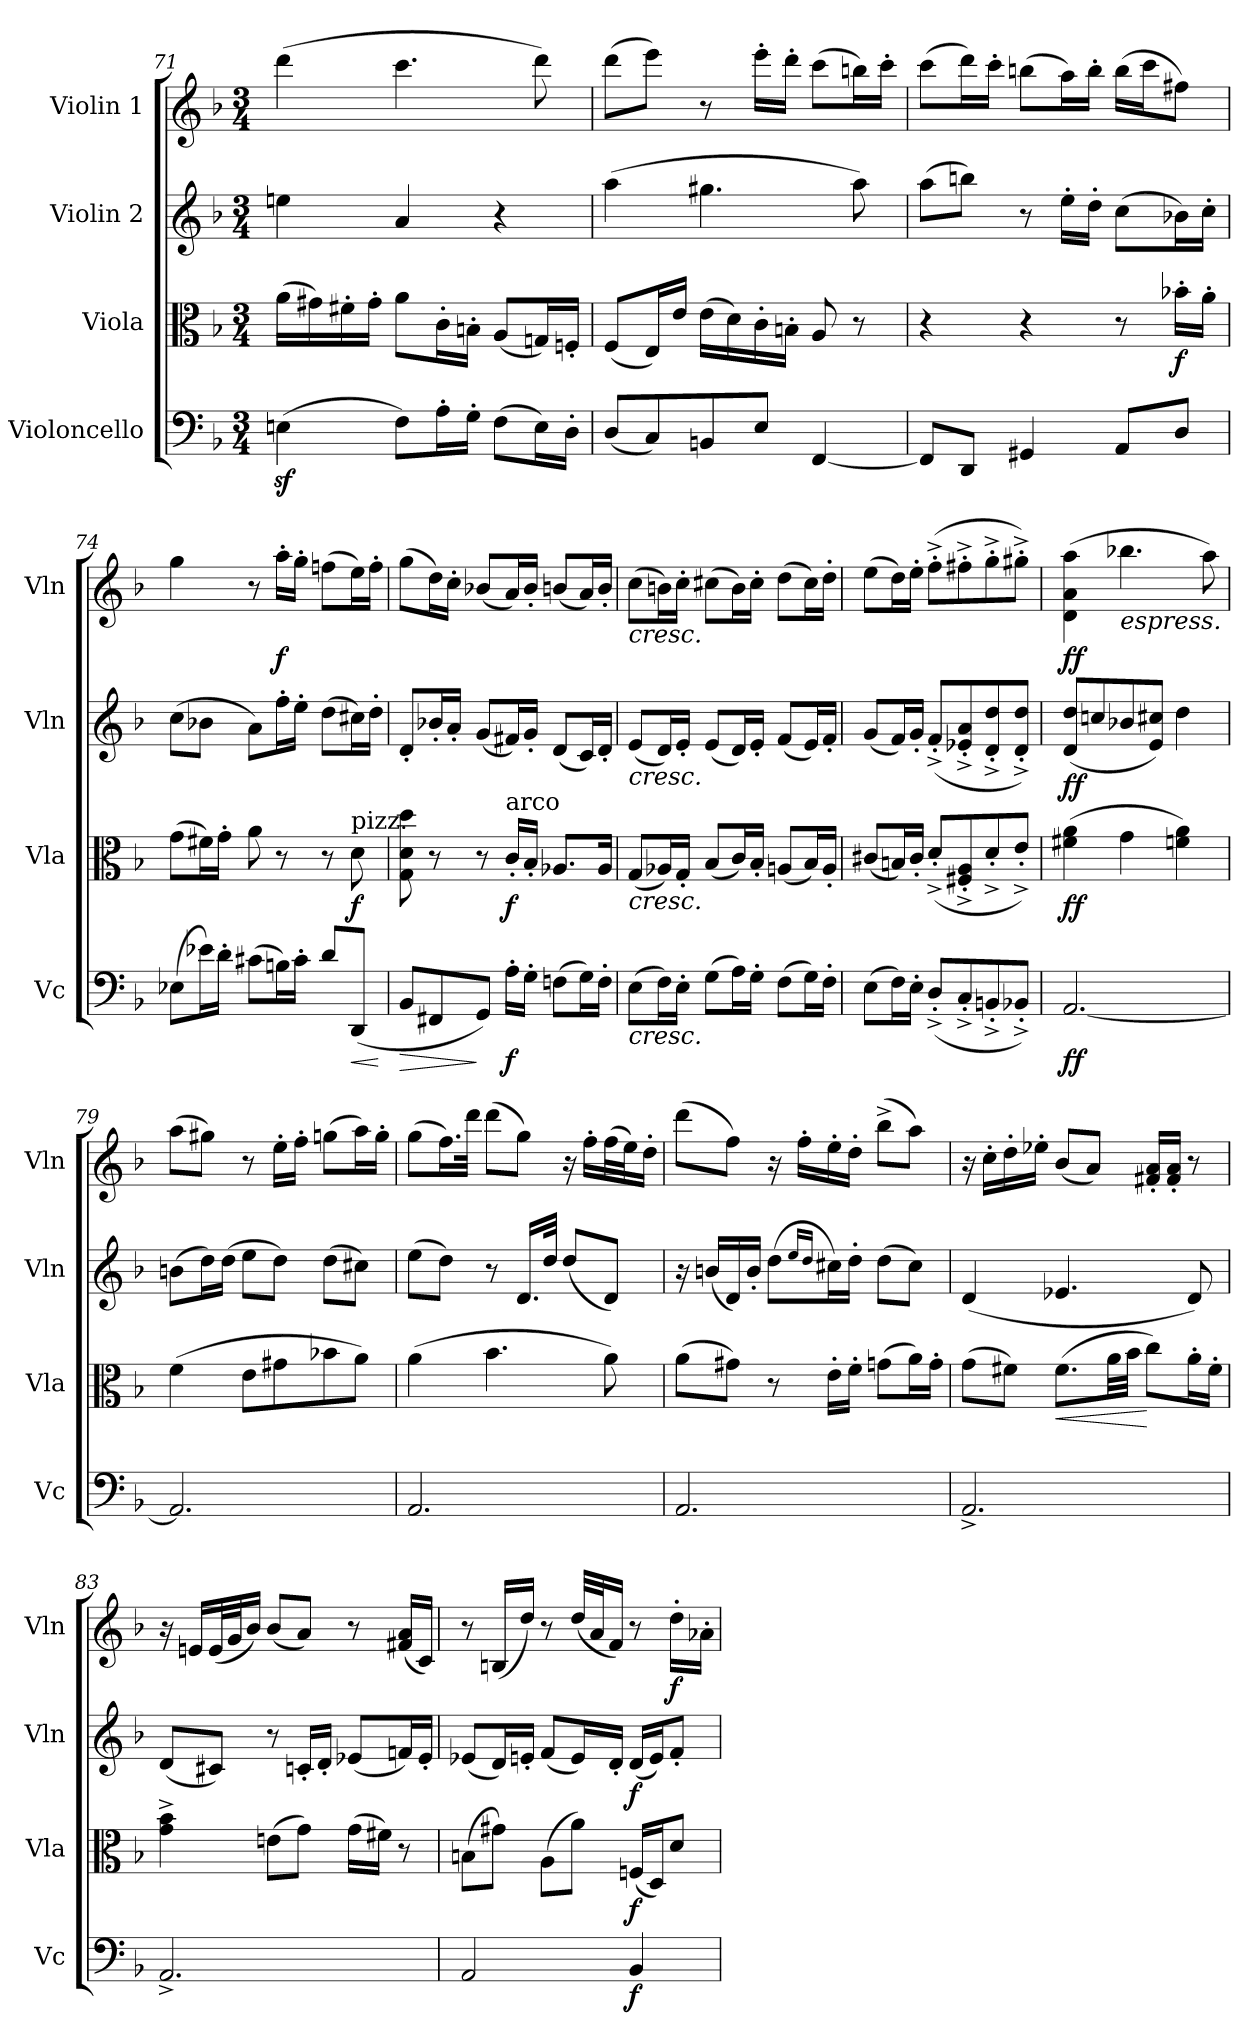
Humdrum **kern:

**kern	**dynam	**kern	**dynam	**kern	**dynam	**kern	**dynam
*part4	*part4	*part3	*part3	*part2	*part2	*part1	*part1
*staff4	*staff4	*staff3	*staff3	*staff2	*staff2	*staff1	*staff1
*I"Violoncello	*	*I"Viola	*	*I"Violin 2	*	*I"Violin 1	*
*I'Vc	*	*I'Vla	*	*I'Vln	*	*I'Vln	*
*clefF4	*	*clefC3	*	*clefG2	*	*clefG2	*
*k[b-]	*	*k[b-]	*	*k[b-]	*	*k[b-]	*
*M3/4	*	*M3/4	*	*M3/4	*	*M3/4	*
=71	=71	=71	=71	=71	=71	=71	=71
(4Enz<\	.	(16a\LL	.	4een\	.	(4ddd\	.
.	.	16g#X\)	.	.	.	.	.
.	.	16f#X'\	.	.	.	.	.
.	.	16g#'\JJ	.	.	.	.	.
8F\L)	.	8a\L	.	4a/	.	4.ccc\	.
16A'\L	.	16c'\L	.	.	.	.	.
16G'\JJ	.	16Bn'\JJ	.	.	.	.	.
(8F\L	.	(8A/L	.	4r	.	.	.
16E\L)	.	16Gn/L)	.	.	.	8ddd\)	.
16D'\JJ	.	16Fn'/JJ	.	.	.	.	.
!!LO:LB:g=z
=72	=72	=72	=72	=72	=72	=72	=72
(8D/L	.	(8F/L	.	(4aa\	.	(8ddd\L	.
8C/)	.	16E/L)	.	.	.	8eee\J)	.
.	.	16e/JJ	.	.	.	.	.
8BBn/	.	(16e\LL	.	4.gg#X\	.	8r	.
.	.	16d\)	.	.	.	.	.
8E/J	.	16c'\	.	.	.	16eee'\LL	.
.	.	16Bn'\JJ	.	.	.	16ddd'\JJ	.
[4FF/	.	8A/	.	.	.	(8ccc\L	.
.	.	8r	.	8aa\)	.	16bbn\L)	.
.	.	.	.	.	.	16ccc'\JJ	.
=73	=73	=73	=73	=73	=73	=73	=73
!	!LO:DY:b	!	!	!	!	!	!
!	!LO:DY:n=1:b	!	!	!	!LO:DY:b	!	!
!	!	!	!	!	!LO:DY:n=1:b	!	!LO:DY:b
!	!	!	!	!	!	!	!LO:DY:n=1:b
8FF/L]	other-dynamics f	4r	.	(8aa\L	other-dynamics f	(8ccc\L	other-dynamics f
8DD/J	.	.	.	8bbn\J)	.	16ddd\L)	.
.	.	.	.	.	.	16ccc'\JJ	.
4GG#X/	.	4r	.	8r	.	(8bbn\L	.
.	.	.	.	16ee'\LL	.	16aa\L)	.
.	.	.	.	16dd'\JJ	.	16bb'\JJ	.
8AA/L	.	8r	.	(8cc\L	.	(16bb\LL	.
.	.	.	.	.	.	16ccc\J	.
!	!	!	!LO:DY:b	!	!	!	!
8D/J	.	16b-X'\LL	f	16b-X\L)	.	8ff#X\J)	.
.	.	16a'\JJ	.	16cc'\JJ	.	.	.
=74	=74	=74	=74	=74	=74	=74	=74
(8E-X\L	.	(8g\L	.	(8cc\L	.	4gg\	.
16e-X\L)	.	16f#X\L)	.	8b-X\J	.	.	.
16d'\JJ	.	16g'\JJ	.	.	.	.	.
(8c#X\L	.	8a\	.	8a\L)	.	8r	.
!	!	!	!	!	!	!	!LO:DY:b
16Bn\L)	.	8r	.	16ff'\L	.	16aa'\LL	f
16c#'\JJ	.	.	.	16ee'\JJ	.	16gg'\JJ	.
8d/L	.	8r	.	(8dd\L	.	(8ffn\L	.
!	!	!LO:TX:a:t=pizz.	!	!	!	!	!
!	!LO:HP:b	!	!LO:DY:b	!	!	!	!
(8DD/J	<	8d\	f	16cc#X\L)	.	16ee\L)	.
.	.	.	.	16dd'\JJ	.	16ff'\JJ	.
.	[	.	.	.	.	.	.
=75	=75	=75	=75	=75	=75	=75	=75
!	!LO:HP:b	!	!	!	!	!	!
8BB-/L	>	8G\ 8d\ 8dd\	.	8d'/L	.	(8gg\L	.
8FF#X/	.	8r	.	16b-X'/L	.	16dd\L)	.
.	.	.	.	16a'/JJ	.	16cc'\JJ	.
8GG/J)	]	8r	.	(8g/L	.	(8b-X/L	.
!	!	!LO:TX:a:t=arco	!	!	!	!	!
!	!LO:DY:b	!	!LO:DY:b	!	!	!	!
16A'\LL	f	16c'/LL	f	16f#X/L)	.	16a/L)	.
16G'\JJ	.	16B-'/JJ	.	16g'/JJ	.	16b-'/JJ	.
(8Fn\L	.	8.A-X/L	.	(8d/L	.	(8bn/L	.
16G\L)	.	.	.	16c/L)	.	16a/L)	.
16F'\JJ	.	16A-/Jk	.	16d'/JJ	.	16b'/JJ	.
=76	=76	=76	=76	=76	=76	=76	=76
!	!	!	!	!	!	!LO:TX:b:i:t=cresc.	!
!	!	!	!	!LO:TX:b:i:t=cresc.	!	!	!
!	!	!LO:TX:b:i:t=cresc.	!	!	!	!	!
!LO:TX:b:i:t=cresc.	!	!	!	!	!	!	!
(8E\L	.	(8G/L	.	(8e/L	.	(8cc\L	.
16F\L)	.	16A-X/L)	.	16d/L)	.	16bn\L)	.
16E'\JJ	.	16G'/JJ	.	16e'/JJ	.	16cc'\JJ	.
(8G\L	.	(8B-/L	.	(8e/L	.	(8cc#X\L	.
16A\L)	.	16c/L)	.	16d/L)	.	16b\L)	.
16G'\JJ	.	16B-'/JJ	.	16e'/JJ	.	16cc#'\JJ	.
(8F\L	.	(8An/L	.	(8f/L	.	(8dd\L	.
16G\L)	.	16B-/L)	.	16e/L)	.	16cc#\L)	.
16F'\JJ	.	16A'/JJ	.	16f'/JJ	.	16dd'\JJ	.
!!LO:LB:g=z
=77	=77	=77	=77	=77	=77	=77	=77
(8E\L	.	(8c#X/L	.	(8g/L	.	(8ee\L	.
16F\L)	.	16Bn/L)	.	16f/L)	.	16dd\L)	.
16E'\JJ	.	16c#'/JJ	.	16g'/JJ	.	16ee'\JJ	.
(8D'^>/L	.	(<8d'^>/L	.	(8f'^>/L	.	(8ff'^<\L	.
8C'^>/	.	8F#X/'^> 8A/'^>	.	8e-X/'^> 8a/'^>	.	8ff#X'^<\	.
8BBn'^>/	.	8d'<^>/	.	8d/'^> 8dd/'^>	.	8gg'^<\	.
8BB-X'^>/J)	.	8e'<^>/J)	.	8d/'^> 8dd/'^>J)	.	8gg#X'^<\J)	.
!!LO:LB:g=z
=78	=78	=78	=78	=78	=78	=78	=78
!	!LO:DY:b	!	!LO:DY:b	!	!LO:DY:b	!	!LO:DY:b
[2.AA/	ff	(4f#X\ 4a\	ff	(8d/ 8dd/L	ff	(4d\ 4a\ 4aa\	ff
.	.	.	.	8ccn/	.	.	.
!	!	!	!	!	!	!LO:TX:b:i:t=espress.	!
.	.	4g\	.	8b-X/	.	4.bb-X\	.
.	.	.	.	8e/ 8cc#X/J)	.	.	.
.	.	4fn\ 4a\)	.	4dd\	.	.	.
.	.	.	.	.	.	8aa\)	.
=79	=79	=79	=79	=79	=79	=79	=79
2.AA/]	.	(4f\	.	(8bn\L	.	(8aa\L	.
.	.	.	.	16dd\L)	.	8gg#X\J)	.
.	.	.	.	(16dd\JJ	.	.	.
.	.	8e\L	.	8ee\L	.	8r	.
.	.	8g#X\	.	8dd\J)	.	16ee'\LL	.
.	.	.	.	.	.	16ff'\JJ	.
.	.	8b-X\	.	(8dd\L	.	(8ggn\L	.
.	.	8a\J)	.	8cc#X\J)	.	16aa\L)	.
.	.	.	.	.	.	16gg'\JJ	.
=80	=80	=80	=80	=80	=80	=80	=80
2.AA/	.	(4a\	.	(8ee\L	.	(8gg\L	.
.	.	.	.	8dd\J)	.	16.ff\L)	.
.	.	.	.	.	.	32ddd\JJk	.
.	.	4.b-\	.	8r	.	(8ddd\L	.
.	.	.	.	16.d/LL	.	8gg\J)	.
.	.	.	.	32dd/JJk	.	.	.
.	.	.	.	(8dd/L	.	16r	.
.	.	.	.	.	.	16ff'\LL	.
.	.	8a\)	.	8d/J)	.	(32ff\L	.
.	.	.	.	.	.	32ee\J)	.
.	.	.	.	.	.	16dd'\JJ	.
=81	=81	=81	=81	=81	=81	=81	=81
2.AA/	.	(8a\L	.	16r	.	(8ddd\L	.
.	.	.	.	(16bn/LL	.	.	.
.	.	8g#X\J)	.	16d/)	.	8ff\J)	.
.	.	.	.	16b'/JJ	.	.	.
.	.	8r	.	(8dd\L	.	16r	.
.	.	.	.	.	.	16ff'\LL	.
.	.	.	.	16qee/LL	.	.	.
.	.	.	.	16qdd/JJ	.	.	.
.	.	16e'\LL	.	16cc#X\L)	.	16ee'\	.
.	.	16f'\JJ	.	16dd'\JJ	.	16dd'\JJ	.
.	.	(8gn\L	.	(8dd\L	.	(8bb-^\L	.
.	.	16a\L)	.	8cc#\J)	.	8aa\J)	.
.	.	16g'\JJ	.	.	.	.	.
=82	=82	=82	=82	=82	=82	=82	=82
2.AA^/	.	(8g\L	.	(4d/	.	16r	.
.	.	.	.	.	.	16cc'\LL	.
.	.	8f#X\J)	.	.	.	16dd'\	.
.	.	.	.	.	.	16ee-X'\JJ	.
!	!	!	!LO:HP:b	!	!	!	!
.	.	(8.f#\L	<	4.e-X/	.	(8b-/L	.
.	.	.	.	.	.	8a/J)	.
.	.	32a\LL	.	.	.	.	.
.	.	32b-\JJJ	.	.	.	.	.
.	.	8cc\L)	[	.	.	16f#X/' 16a/'LL	.
.	.	.	.	.	.	16f#/' 16a/'JJ	.
.	.	16a'\L	.	8d/)	.	8r	.
.	.	16f#'\JJ	.	.	.	.	.
!!LO:LB:g=z
=83	=83	=83	=83	=83	=83	=83	=83
2.AA^/	.	4g\^ 4b-\^	.	(8d/L	.	16r	.
.	.	.	.	.	.	16en/LL	.
.	.	.	.	8c#X/J)	.	(32e/L	.
.	.	.	.	.	.	32g/J	.
.	.	.	.	.	.	16b-/JJ)	.
.	.	(8en\L	.	8r	.	(8b-/L	.
.	.	8g\J)	.	16cn'/LL	.	8a/J)	.
.	.	.	.	16d'/JJ	.	.	.
.	.	(16g\LL	.	(8e-X/L	.	8r	.
.	.	16f#X\JJ)	.	.	.	.	.
.	.	8r	.	16fn/L)	.	(16f#X/ 16a/LL	.
.	.	.	.	16e-'/JJ	.	16c/JJ)	.
!!LO:PB:g=z
=84	=84	=84	=84	=84	=84	=84	=84
2AA/	.	(8Bn\L	.	(8e-X/L	.	8r	.
.	.	8g#X\J)	.	16d/L)	.	(16Bn/LL	.
.	.	.	.	16en'/JJ	.	16dd/JJ)	.
.	.	(8A\L	.	(8f/L	.	8r	.
.	.	8a\J)	.	16e/L)	.	(32dd/LLL	.
.	.	.	.	.	.	32a/J	.
.	.	.	.	16d'/JJ	.	16f/JJ)	.
!	!LO:DY:b	!	!LO:DY:b	!	!LO:DY:b	!	!
4BB-/	f	(16Fn/LL	f	(16d/LL	f	8r	.
.	.	16D/J)	.	16e/J)	.	.	.
!	!	!	!	!	!	!	!LO:DY:b
.	.	8d/J	.	8f'/J	.	16dd'\LL	f
.	.	.	.	.	.	16a-X'\JJ	.
=	=	=	=	=	=	=	=
*-	*-	*-	*-	*-	*-	*-	*-
